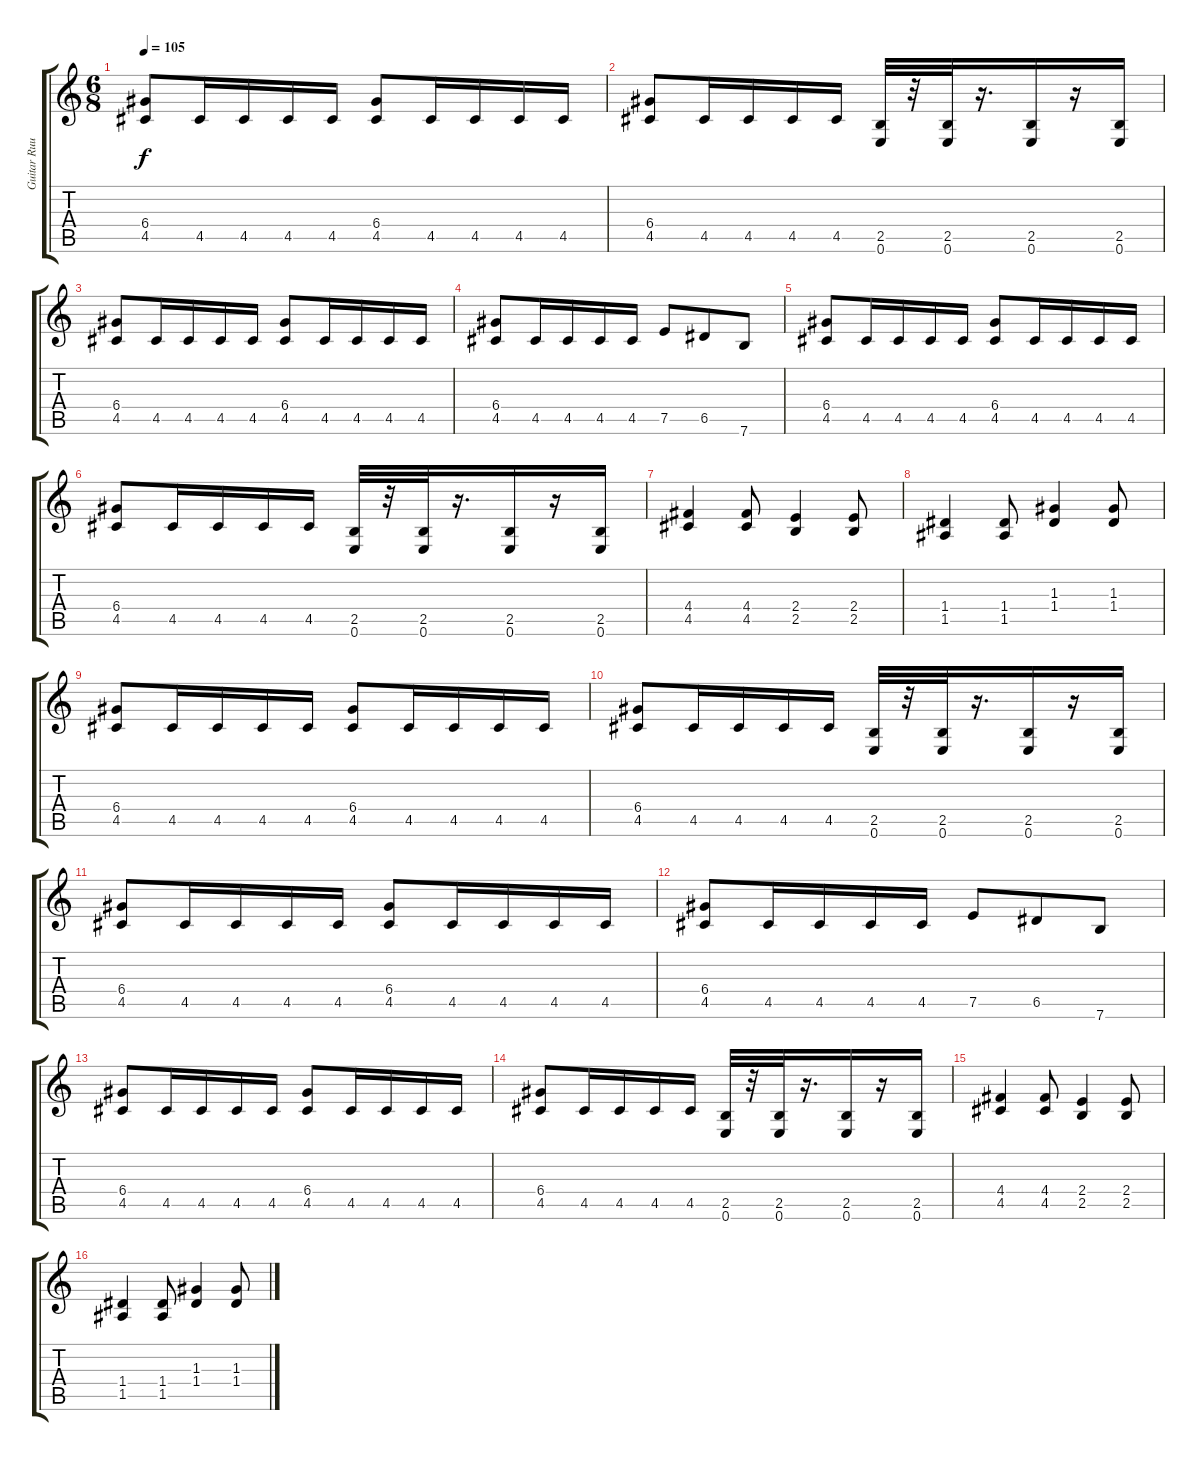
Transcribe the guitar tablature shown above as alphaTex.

\track ("Guitar Ruud Jolie" "Guitar Ruu") {instrument distortionguitar}
\staff {score tabs}
\tuning (E4 B3 G3 D3 A2 E2) {hide}
\ts (6 8)
\tempo 105
\clef g2
\ks c
(6.4 4.5).8{dy f instrument distortionguitar} 4.5.16 4.5.16 4.5.16 4.5.16 (6.4 4.5).8 4.5.16 4.5.16 4.5.16 4.5.16 |
(6.4 4.5).8 4.5.16 4.5.16 4.5.16 4.5.16 (2.5 0.6).32 r.32 (2.5 0.6).32 r.16{d} (2.5 0.6).16 r.16 (2.5 0.6).16 |
(6.4 4.5).8 4.5.16 4.5.16 4.5.16 4.5.16 (6.4 4.5).8 4.5.16 4.5.16 4.5.16 4.5.16 |
(6.4 4.5).8 4.5.16 4.5.16 4.5.16 4.5.16 7.5.8 6.5.8 7.6.8 |
(6.4 4.5).8{instrument distortionguitar} 4.5.16 4.5.16 4.5.16 4.5.16 (6.4 4.5).8 4.5.16 4.5.16 4.5.16 4.5.16 |
(6.4 4.5).8 4.5.16 4.5.16 4.5.16 4.5.16 (2.5 0.6).32 r.32 (2.5 0.6).32 r.16{d} (2.5 0.6).16 r.16 (2.5 0.6).16 |
(4.4 4.5).4 (4.4 4.5).8 (2.4 2.5).4 (2.4 2.5).8 |
(1.4 1.5).4 (1.4 1.5).8 (1.3 1.4).4 (1.3 1.4).8 |
(6.4 4.5).8{instrument distortionguitar} 4.5.16 4.5.16 4.5.16 4.5.16 (6.4 4.5).8 4.5.16 4.5.16 4.5.16 4.5.16 |
(6.4 4.5).8 4.5.16 4.5.16 4.5.16 4.5.16 (2.5 0.6).32 r.32 (2.5 0.6).32 r.16{d} (2.5 0.6).16 r.16 (2.5 0.6).16 |
(6.4 4.5).8 4.5.16 4.5.16 4.5.16 4.5.16 (6.4 4.5).8 4.5.16 4.5.16 4.5.16 4.5.16 |
(6.4 4.5).8 4.5.16 4.5.16 4.5.16 4.5.16 7.5.8 6.5.8 7.6.8 |
(6.4 4.5).8{instrument distortionguitar} 4.5.16 4.5.16 4.5.16 4.5.16 (6.4 4.5).8 4.5.16 4.5.16 4.5.16 4.5.16 |
(6.4 4.5).8 4.5.16 4.5.16 4.5.16 4.5.16 (2.5 0.6).32 r.32 (2.5 0.6).32 r.16{d} (2.5 0.6).16 r.16 (2.5 0.6).16 |
(4.4 4.5).4 (4.4 4.5).8 (2.4 2.5).4 (2.4 2.5).8 |
(1.4 1.5).4 (1.4 1.5).8 (1.3 1.4).4 (1.3 1.4).8
